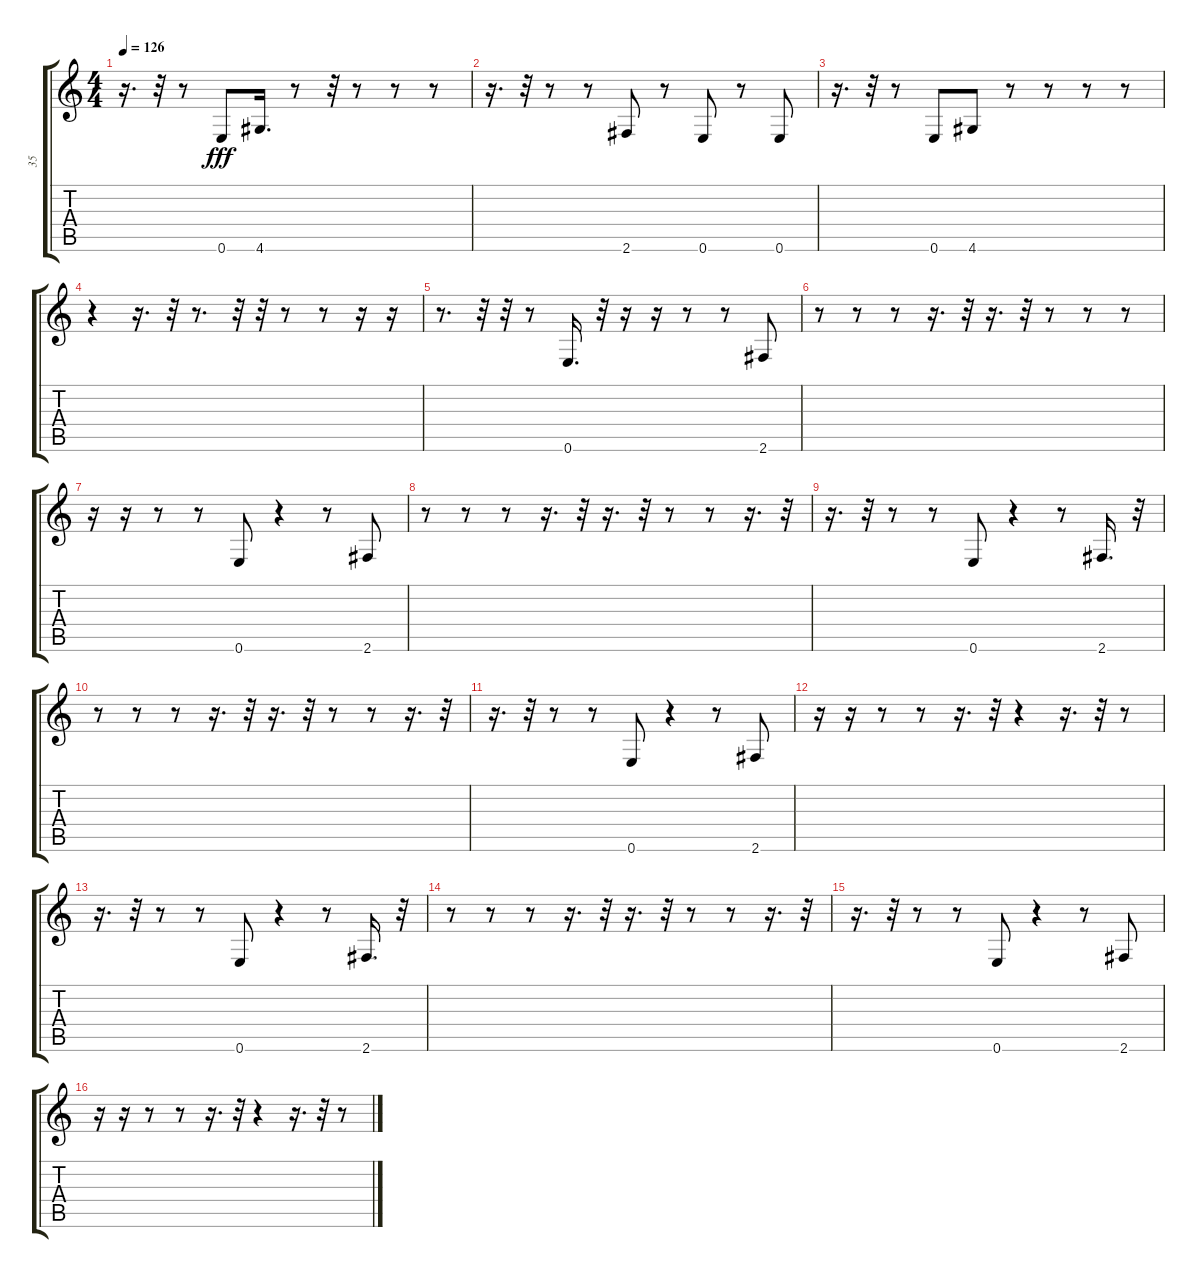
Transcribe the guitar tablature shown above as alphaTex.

\track ("35" "35") {instrument slapbass2}
\staff {score tabs}
\tuning (E4 B3 G3 D3 A2 E2) {hide}
\ts (4 4)
\tempo 126
\clef g2
\ks c
r.16{d dy fff} r.32 r.8 0.6.8 4.6.16{d} r.8 r.32 r.8 r.8 r.8 |
r.16{d} r.32 r.8 r.8 2.6.8 r.8 0.6.8 r.8 0.6.8 |
r.16{d} r.32 r.8 0.6.8 4.6.8 r.8 r.8 r.8 r.8 |
r.4 r.16{d} r.32 r.8{d} r.32 r.32 r.8 r.8 r.16 r.16 |
r.8{d} r.32 r.32 r.8 0.6.16{d} r.32 r.16 r.16 r.8 r.8 2.6.8 |
r.8 r.8 r.8 r.16{d} r.32 r.16{d} r.32 r.8 r.8 r.8 |
r.16 r.16 r.8 r.8 0.6.8 r.4 r.8 2.6.8 |
r.8 r.8 r.8 r.16{d} r.32 r.16{d} r.32 r.8 r.8 r.16{d} r.32 |
r.16{d} r.32 r.8 r.8{volume 12} 0.6.8 r.4 r.8 2.6.16{d} r.32 |
r.8 r.8 r.8 r.16{d} r.32 r.16{d} r.32 r.8 r.8 r.16{d} r.32 |
r.16{d} r.32 r.8 r.8 0.6.8 r.4 r.8 2.6.8 |
r.16 r.16 r.8 r.8 r.16{d} r.32 r.4 r.16{d} r.32 r.8 |
r.16{d} r.32 r.8 r.8 0.6.8 r.4 r.8 2.6.16{d} r.32 |
r.8 r.8 r.8 r.16{d} r.32 r.16{d} r.32 r.8 r.8 r.16{d} r.32 |
r.16{d} r.32 r.8 r.8 0.6.8 r.4 r.8 2.6.8 |
r.16 r.16 r.8 r.8 r.16{d} r.32 r.4 r.16{d} r.32 r.8
